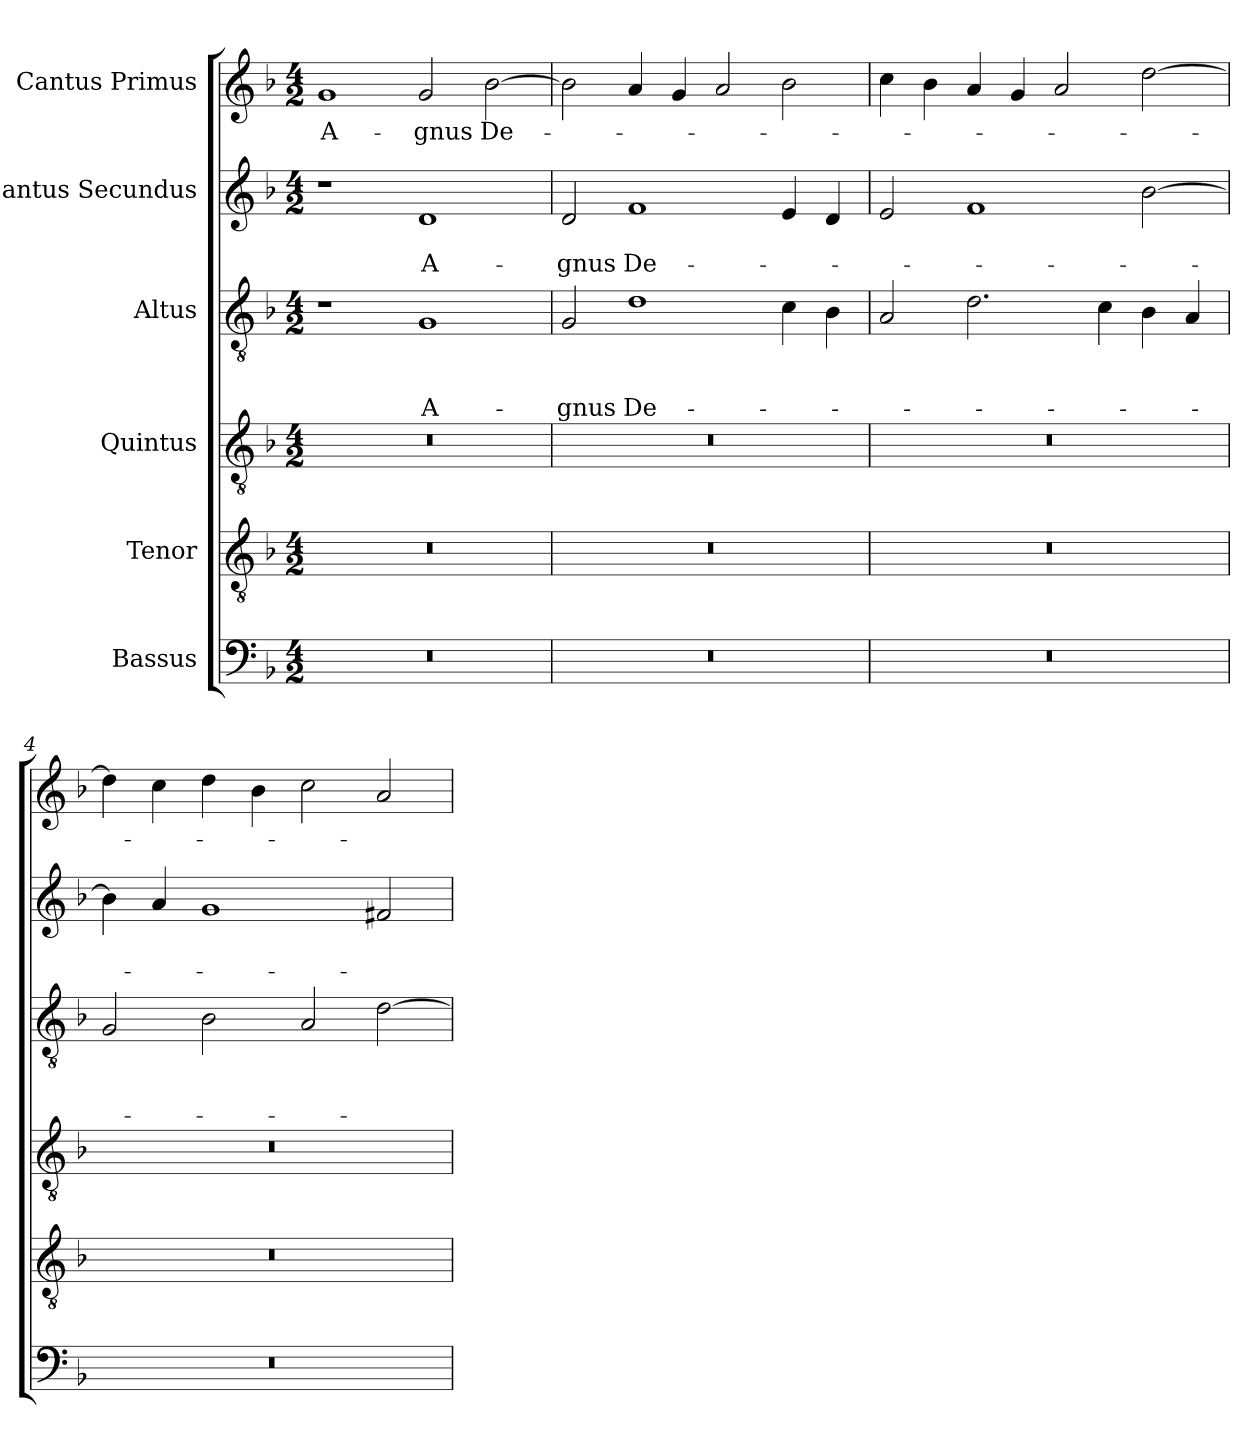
**kern	**kern	**kern	**kern	**text	**text	**text	**kern	**text	**text	**kern	**text
*part6	*part5	*part4	*part3	*part3	*part3	*part3	*part2	*part2	*part2	*part1	*part1
*staff6	*staff5	*staff4	*staff3	*staff3	*staff3	*staff3	*staff2	*staff2	*staff2	*staff1	*staff1
*I"Bassus	*I"Tenor	*I"Quintus	*I"Altus	*	*	*	*I"Cantus Secundus	*	*	*I"Cantus Primus	*
*clefF4	*clefGv2	*clefGv2	*clefGv2	*	*	*	*clefG2	*	*	*clefG2	*
*k[b-]	*k[b-]	*k[b-]	*k[b-]	*	*	*	*k[b-]	*	*	*k[b-]	*
*M4/2	*M4/2	*M4/2	*M4/2	*	*	*	*M4/2	*	*	*M4/2	*
=1	=1	=1	=1	=1	=1	=1	=1	=1	=1	=1	=1
0r	0r	0r	1r	.	.	.	1r	.	.	1g/	A-
.	.	.	1G/	.	.	A-	1d/	.	A-	2g/	-gnus
.	.	.	.	.	.	.	.	.	.	[2b-\	De-
=2	=2	=2	=2	=2	=2	=2	=2	=2	=2	=2	=2
0r	0r	0r	2G/	.	.	-gnus	2d/	.	-gnus	2b-\]	.
.	.	.	1d\	.	.	De-	1f/	.	De-	4a/	.
.	.	.	.	.	.	.	.	.	.	4g/	.
.	.	.	.	.	.	.	.	.	.	2a/	.
.	.	.	4c\	.	.	.	4e/	.	.	2b-\	.
.	.	.	4B-\	.	.	.	4d/	.	.	.	.
=3	=3	=3	=3	=3	=3	=3	=3	=3	=3	=3	=3
0r	0r	0r	2A/	.	.	.	2e/	.	.	4cc\	.
.	.	.	.	.	.	.	.	.	.	4b-\	.
.	.	.	2.d\	.	.	.	1f/	.	.	4a/	.
.	.	.	.	.	.	.	.	.	.	4g/	.
.	.	.	.	.	.	.	.	.	.	2a/	.
.	.	.	4c\	.	.	.	.	.	.	.	.
.	.	.	4B-\	.	.	.	[2b-\	.	.	[2dd\	.
.	.	.	4A/	.	.	.	.	.	.	.	.
=4	=4	=4	=4	=4	=4	=4	=4	=4	=4	=4	=4
0r	0r	0r	2G/	.	.	.	4b-\]	.	.	4dd\]	.
.	.	.	.	.	.	.	4a/	.	.	4cc\	.
.	.	.	2B-\	.	.	.	1g/	.	.	4dd\	.
.	.	.	.	.	.	.	.	.	.	4b-\	.
.	.	.	2A/	.	.	.	.	.	.	2cc\	.
.	.	.	[2d\	.	.	.	2f#X/	.	.	2a/	.
=	=	=	=	=	=	=	=	=	=	=	=
*-	*-	*-	*-	*-	*-	*-	*-	*-	*-	*-	*-
